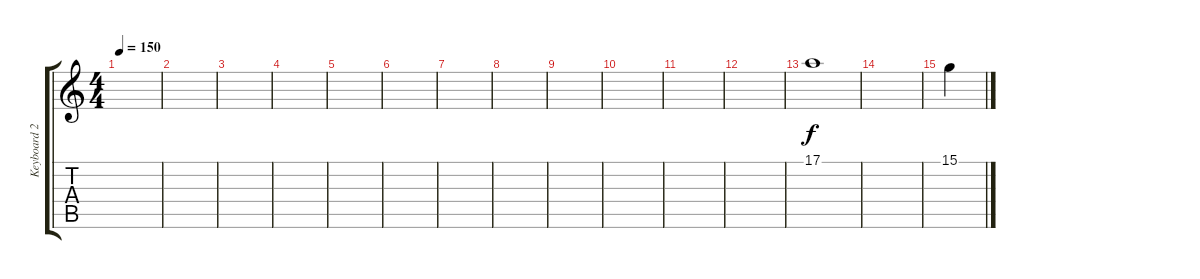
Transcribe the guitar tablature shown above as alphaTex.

\track ("Keyboard 2" "Keyboard 2") {instrument tubularbells}
\staff {score tabs}
\tuning (E4 B3 G3 D3 A2 E2) {hide}
\ts (4 4)
\tempo 150
\clef g2
\ks c
|
|
|
|
|
|
|
|
|
|
|
|
17.1.1 |
|
15.1.4
